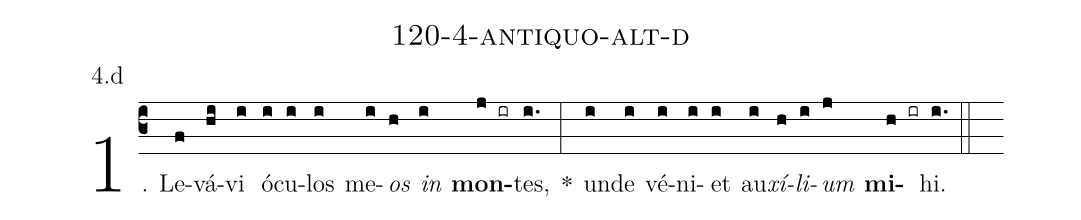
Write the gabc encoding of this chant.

name: 120-4-antiquo-alt-d;
annotation: 4.d;
%%
(c3)1. Le(f)vá(hi)vi(i) ó(i)cu(i)los(i) me(i)<i>os</i>(h) <i>in</i>(i) <b>mon</b>(j ir)tes,(i.) *(:) un(i)de(i) vé(i)ni(i)et(i) au(i)<i>xí</i>(h)<i>li</i>(i)<i>um</i>(j) <b>mi</b>(h ir)hi.(i.) (::)
